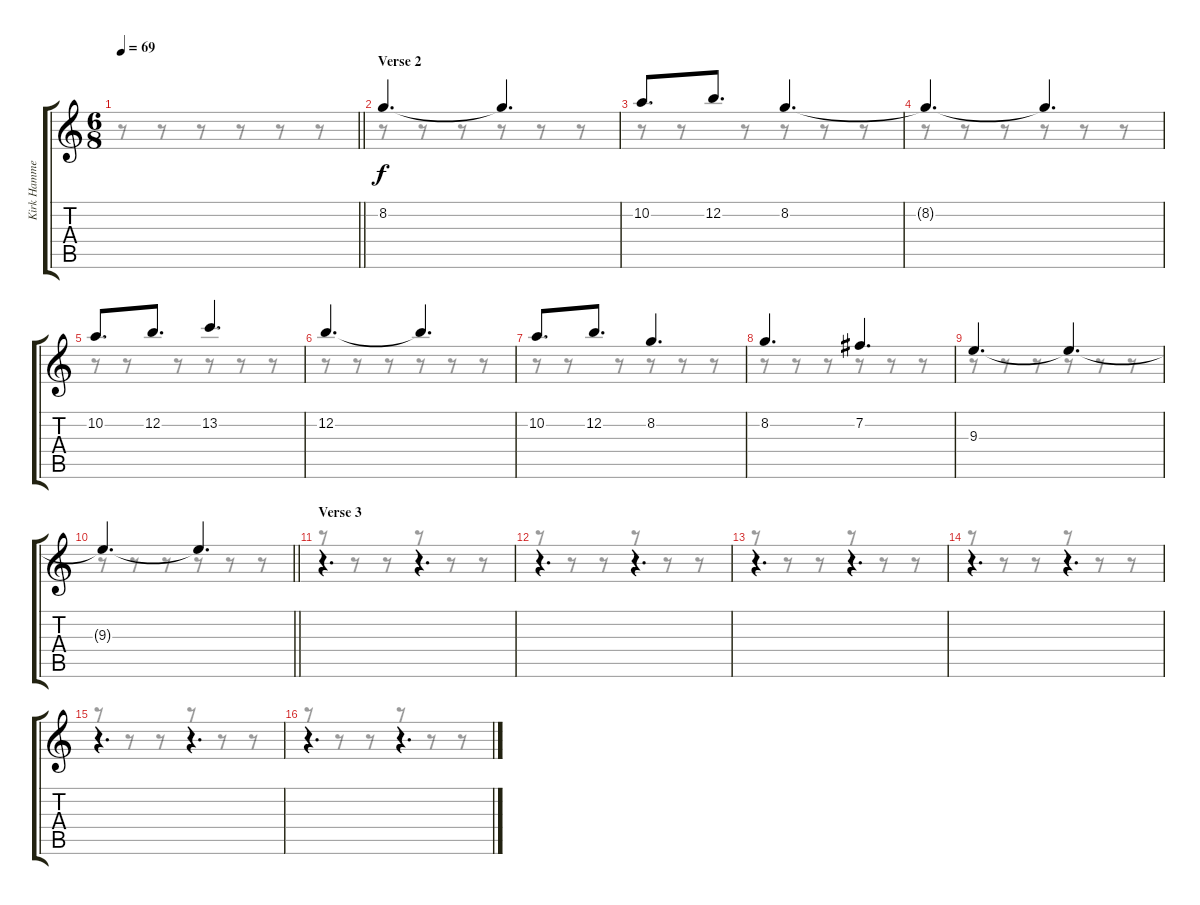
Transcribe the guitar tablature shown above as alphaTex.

\track ("Kirk Hammett (Distortion)" "Kirk Hamme") {instrument distortionguitar}
\staff {score tabs}
\tuning (E4 B3 G3 D3 A2 E2) {hide}
\voice
\ts (6 8)
\tempo 69
\clef g2
\barLineRight lightlight
\ks c
|
\section ("" "Verse 2")
8.2.4{d} 8.2{t}.4{d} |
10.2.8{d} 12.2.8{d} 8.2.4{d} |
8.2{t}.4{d} 8.2{t}.4{d} |
10.2.8{d} 12.2.8{d} 13.2.4{d} |
12.2.4{d} 12.2{t}.4{d} |
10.2.8{d} 12.2.8{d} 8.2.4{d} |
8.2.4{d} 7.2.4{d} |
9.3.4{d} 9.3{t}.4{d} |
\barLineRight lightlight
9.3{t}.4{d} 9.3{t}.4{d} |
\section ("" "Verse 3")
r.4{d} r.4{d} |
r.4{d} r.4{d} |
r.4{d} r.4{d} |
r.4{d} r.4{d} |
r.4{d} r.4{d} |
r.4{d} r.4{d}
\voice
\clef g2
\ottava regular
\simile none
\barLineRight lightlight
\ks c
r.8{dy f} r.8 r.8 r.8 r.8 r.8 |
r.8 r.8 r.8 r.8 r.8 r.8 |
r.8 r.8 r.8 r.8 r.8 r.8 |
r.8 r.8 r.8 r.8 r.8 r.8 |
r.8 r.8 r.8 r.8 r.8 r.8 |
r.8 r.8 r.8 r.8 r.8 r.8 |
r.8 r.8 r.8 r.8 r.8 r.8 |
r.8 r.8 r.8 r.8 r.8 r.8 |
r.8 r.8 r.8 r.8 r.8 r.8 |
\barLineRight lightlight
r.8 r.8 r.8 r.8 r.8 r.8 |
r.8 r.8 r.8 r.8 r.8 r.8 |
r.8 r.8 r.8 r.8 r.8 r.8 |
r.8 r.8 r.8 r.8 r.8 r.8 |
r.8 r.8 r.8 r.8 r.8 r.8 |
r.8 r.8 r.8 r.8 r.8 r.8 |
r.8 r.8 r.8 r.8 r.8 r.8
